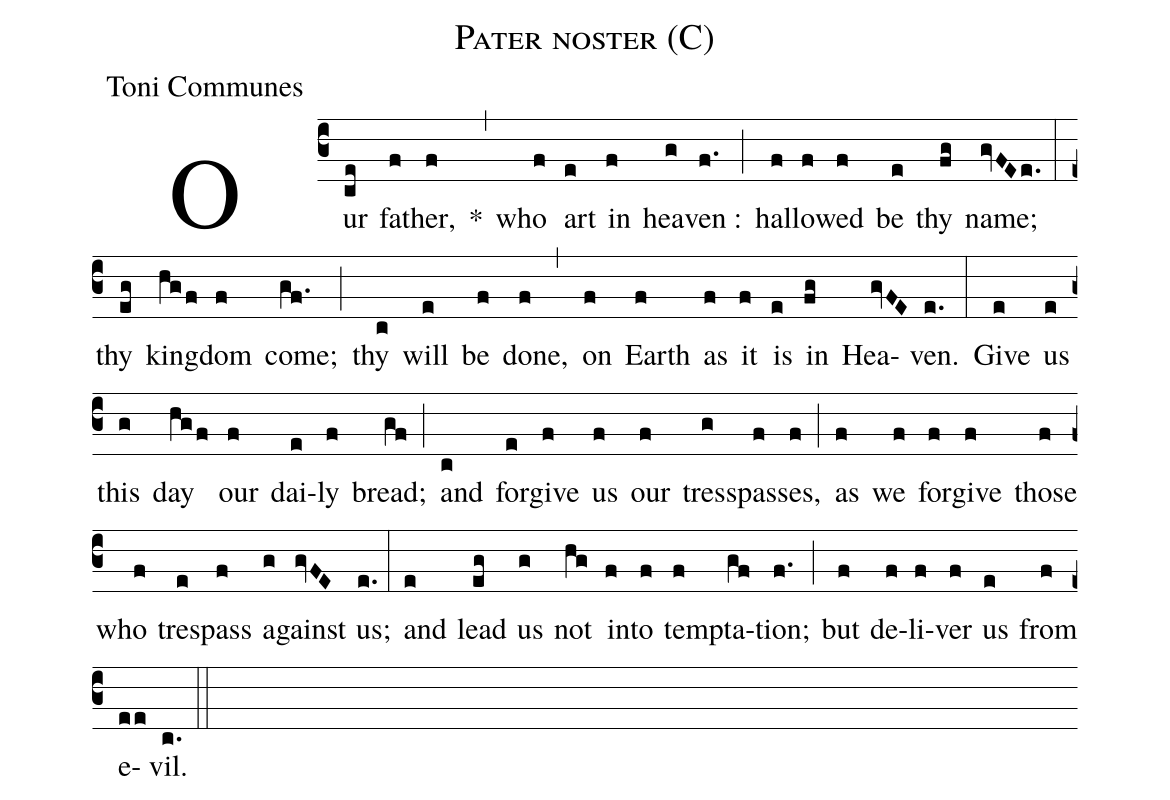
name:Pater noster (C);
office-part:Toni Communes;
%%
(c3) Our(ce) fa(f)ther,(f) *(,) who(f) art(e) in(f)  hea(g)ven :(f.) (;) hal(f)lo(f)wed(f) be(e) thy(fg) name;(gvFEe.) (:)
thy(eg) king(hgf)dom(f) come;(gf.) (;)
thy(c) will(e) be(f) done,(f)(,)
on(f) Earth(f) as(f) it(f) is(e) in(fg) Hea(gvFE)ven.(e.) (:)
Give(e) us(e) this(g) day(hgf) our(f) dai(e)ly(f) bread;(gf)(;)
and(c) for(e)give(f) us(f) our(f) tress(g)pass(f)es,(f)(;)
as(f) we(f) for(f)give(f) those(f) who(f)
tres(e)pass(f) a(g)gainst(gvFE) us;(e.) (:)
and(e) lead(eg) us(g) not(hg) in(f)to(f) temp(f)ta(gf)tion;(f.) (;)
but(f) de(f)li(f)ver(f) us(e) from(f) e(ee)vil.(c.) (::)
